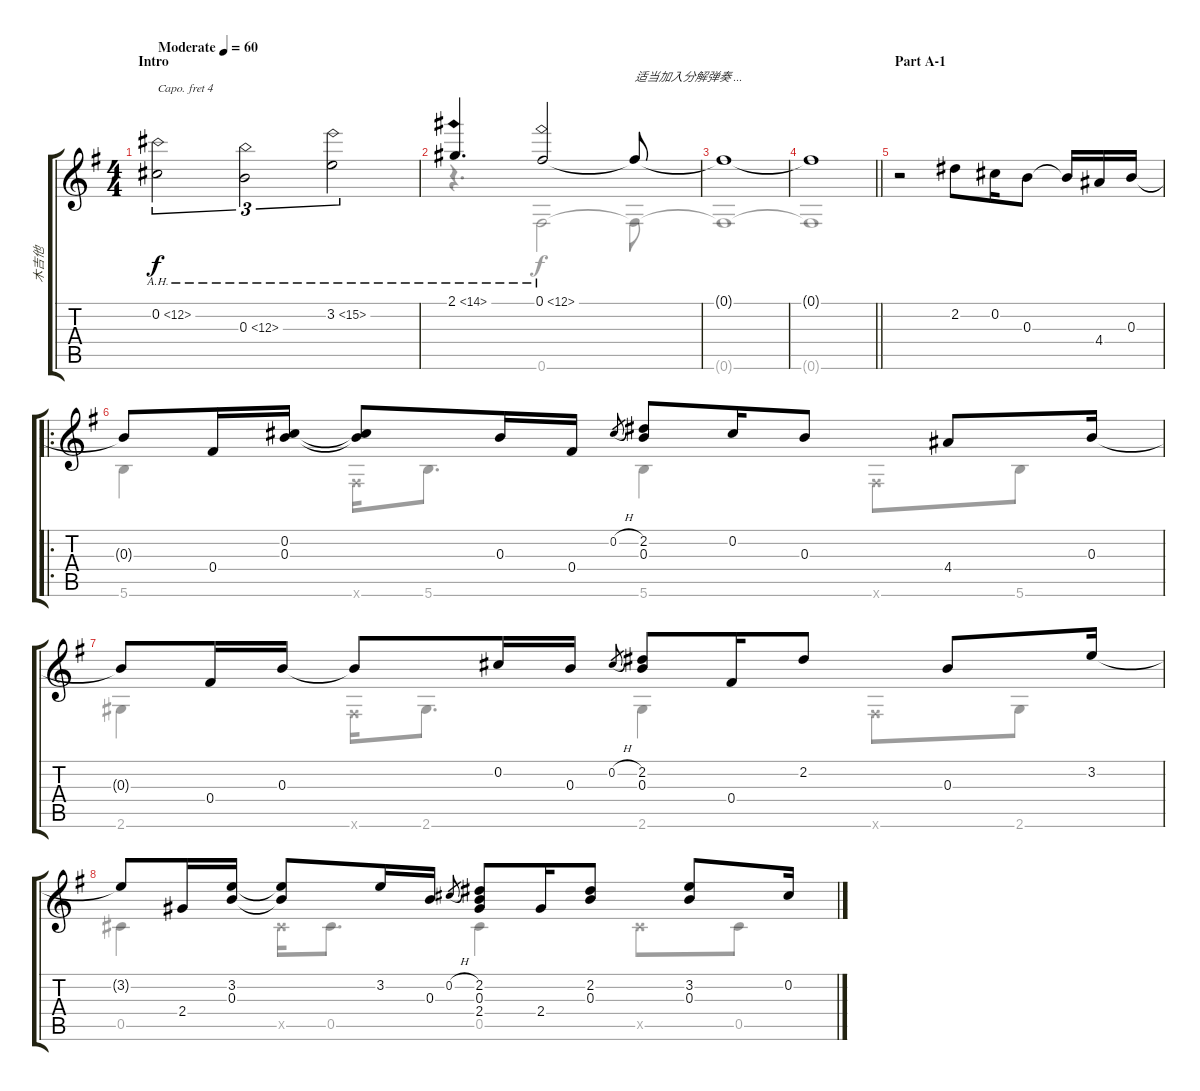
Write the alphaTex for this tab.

\track ("木吉他" "木吉他") {instrument acousticguitarnylon}
\staff {score tabs}
\capo 4
\tuning (D4 A3 G3 D3 A2 D2) {hide}
\voice
\ts (4 4)
\section ("" "Intro")
\tempo (60 "Moderate")
\clef g2
\ks g
0.2{ah 12}.2{tu (3 2) dy f instrument acousticguitarnylon} 0.3{ah 12}.2{tu (3 2)} 3.2{ah 12}.2{tu (3 2)} |
2.1{ah 12}.4{d beam Up} 0.1{ah 12}.2{beam Up} 0.1{t}.8{txt "适当加入分解弹奏 ..."} |
0.1{t}.1 |
\barLineRight lightlight
0.1{t}.1 |
\section ("" "Part A-1")
r.2 2.2.8 0.2.16 0.3.8 0.3{t}.16 4.4.16 0.3.16 |
\ro
0.3{t}.8 0.4.16 (0.2 0.3).16{txt ""} (0.2{t} 0.3{t}).8 0.3.16 0.4.16 0.2{h}.8{gr} (2.2 0.3).8 0.2.16 0.3.8 4.4.8 0.3.16 |
0.3{t}.8 0.4.16 0.3.16 0.3{t}.8 0.2.16 0.3.16 0.2{h}.8{gr} (2.2 0.3).8 0.4.16 2.2.8 0.3.8 3.2.16 |
3.2{t}.8 2.4.16 (3.2 0.3).16 (3.2{t} 0.3{t}).8 3.2.16 0.3.16 0.2{h}.8{gr} (2.2 0.3 2.4).8 2.4.16 (2.2 0.3).8 (3.2 0.3).8 0.2.16
\voice
\clef g2
\ottava regular
\simile none
\ks g
|
r.4{d} 0.6.2 0.6{t}.8 |
0.6{t}.1 |
\barLineRight lightlight
0.6{t}.1 |
|
5.6.4 0.6{x}.16 5.6.8{d} 5.6.4 0.6{x}.8 5.6.8 |
2.6.4 0.6{x}.16 2.6.8{d} 2.6.4 0.6{x}.8 2.6.8 |
0.5.4 0.5{x}.16 0.5.8{d} 0.5.4 0.5{x}.8 0.5.8
